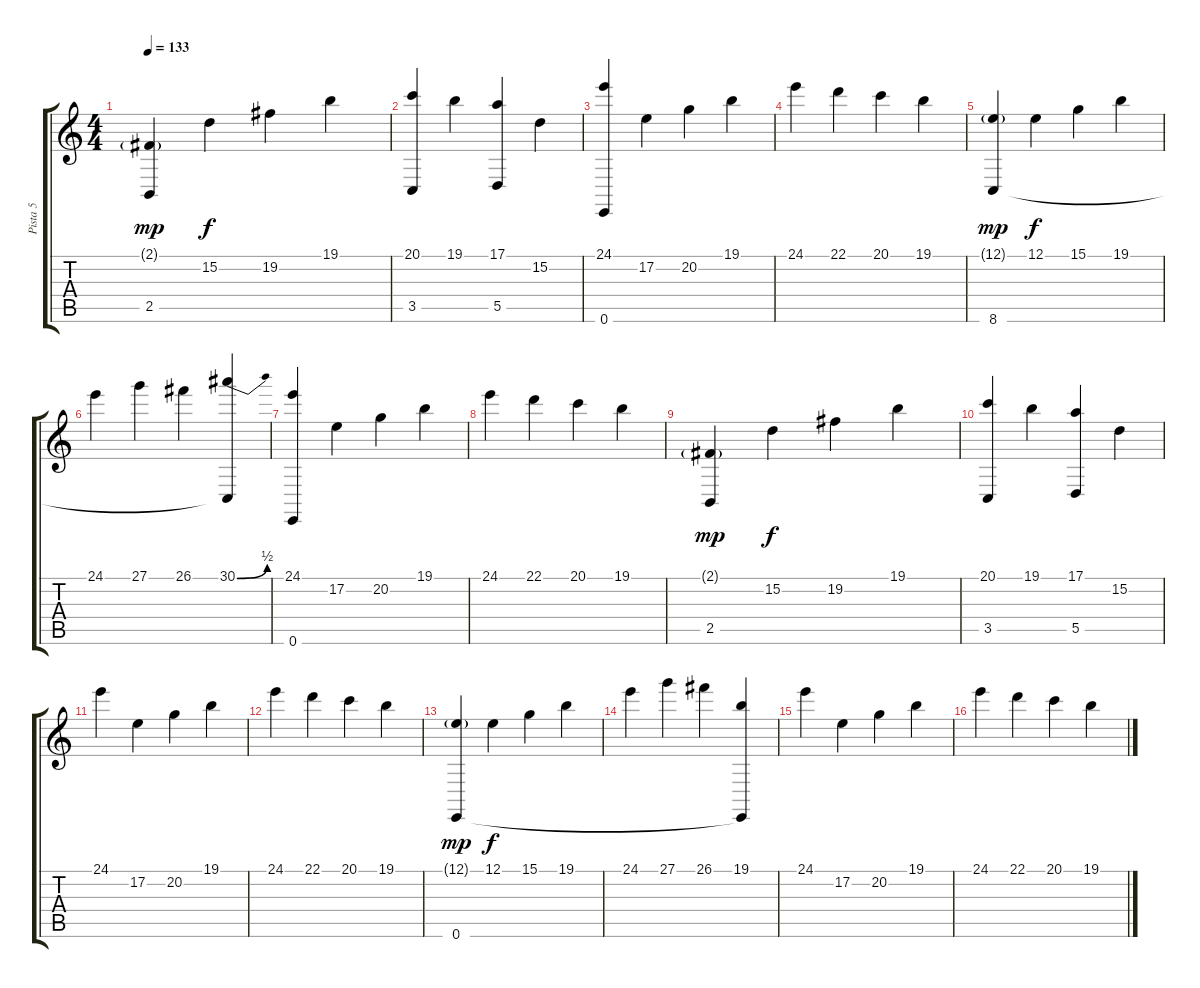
\track ("Pista 5" "Pista 5") {instrument acousticgrandpiano}
\staff {score tabs}
\tuning (E4 B3 G3 D3 A2 E2) {hide}
\ts (4 4)
\tempo 133
\clef g2
\ks c
(2.1{g} 2.5).4{dy mp} 15.2.4{dy f} 19.2.4 19.1.4 |
(20.1 3.5).4 19.1.4 (17.1 5.5).4 15.2.4 |
(24.1 0.6).4{instrument acousticgrandpiano} 17.2.4 20.2.4 19.1.4 |
24.1.4 22.1.4 20.1.4 19.1.4 |
(12.1{g} 8.6).4{dy mp} 12.1.4{dy f} 15.1.4 19.1.4 |
24.1.4 27.1.4 26.1.4 (30.1{be (bend 0 0 60 2)} 8.6{t}).4 |
(24.1 0.6).4{instrument acousticgrandpiano} 17.2.4 20.2.4 19.1.4 |
24.1.4 22.1.4 20.1.4 19.1.4 |
(2.1{g} 2.5).4{dy mp} 15.2.4{dy f} 19.2.4 19.1.4 |
(20.1 3.5).4 19.1.4 (17.1 5.5).4 15.2.4 |
24.1.4{instrument acousticgrandpiano} 17.2.4 20.2.4 19.1.4 |
24.1.4 22.1.4 20.1.4 19.1.4 |
(12.1{g} 0.6).4{dy mp} 12.1.4{dy f} 15.1.4 19.1.4 |
24.1.4 27.1.4 26.1.4 (19.1 0.6{t}).4 |
24.1.4{instrument acousticgrandpiano} 17.2.4 20.2.4 19.1.4 |
24.1.4 22.1.4 20.1.4 19.1.4
